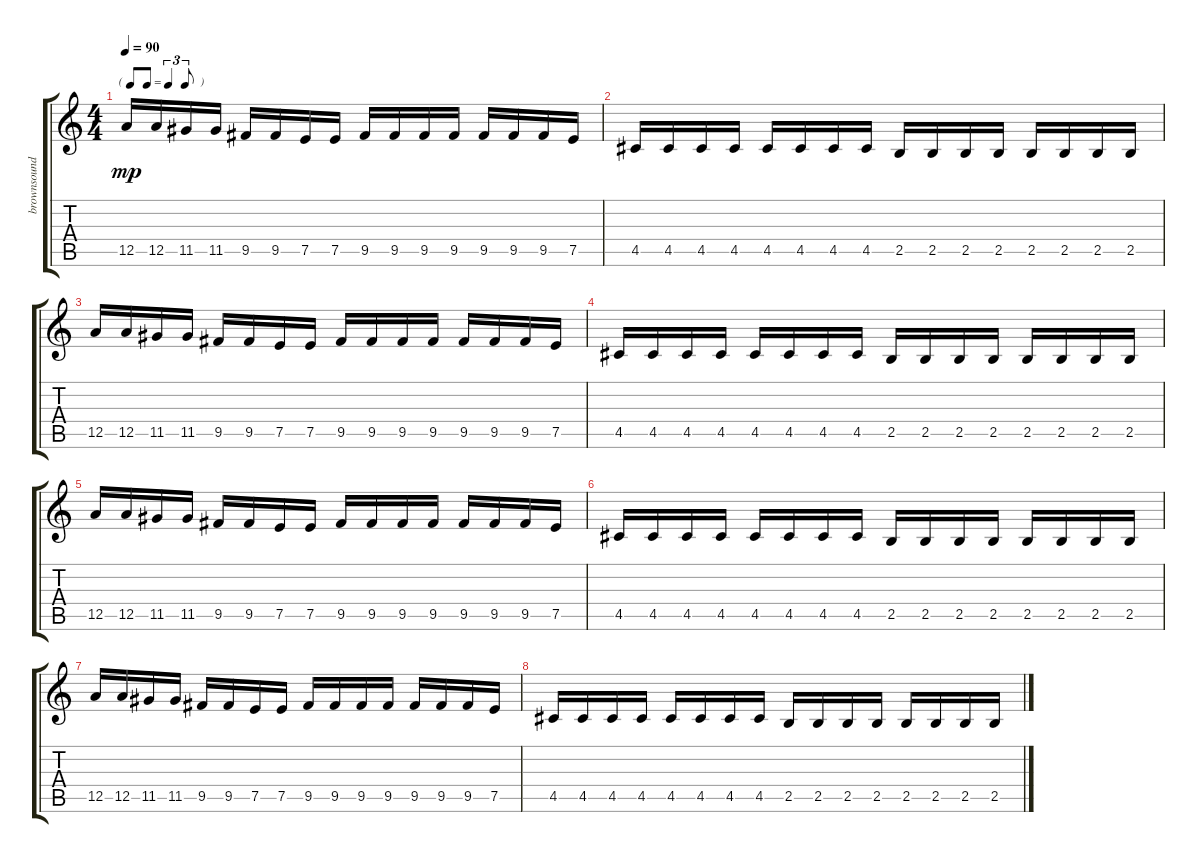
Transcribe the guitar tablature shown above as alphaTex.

\track ("brownsound" "brownsound") {instrument distortionguitar}
\staff {score tabs}
\tuning (E4 B3 G3 D3 A2 D2) {hide}
\ts (4 4)
\tf triplet8th
\tempo 90
\clef g2
\ks c
12.5.16{dy mp} 12.5.16 11.5.16 11.5.16 9.5.16 9.5.16 7.5.16 7.5.16 9.5.16 9.5.16 9.5.16 9.5.16 9.5.16 9.5.16 9.5.16 7.5.16 |
4.5.16 4.5.16 4.5.16 4.5.16 4.5.16 4.5.16 4.5.16 4.5.16 2.5.16 2.5.16 2.5.16 2.5.16 2.5.16 2.5.16 2.5.16 2.5.16 |
12.5.16 12.5.16 11.5.16 11.5.16 9.5.16 9.5.16 7.5.16 7.5.16 9.5.16 9.5.16 9.5.16 9.5.16 9.5.16 9.5.16 9.5.16 7.5.16 |
4.5.16 4.5.16 4.5.16 4.5.16 4.5.16 4.5.16 4.5.16 4.5.16 2.5.16 2.5.16 2.5.16 2.5.16 2.5.16 2.5.16 2.5.16 2.5.16 |
12.5.16 12.5.16 11.5.16 11.5.16 9.5.16 9.5.16 7.5.16 7.5.16 9.5.16 9.5.16 9.5.16 9.5.16 9.5.16 9.5.16 9.5.16 7.5.16 |
4.5.16 4.5.16 4.5.16 4.5.16 4.5.16 4.5.16 4.5.16 4.5.16 2.5.16 2.5.16 2.5.16 2.5.16 2.5.16 2.5.16 2.5.16 2.5.16 |
12.5.16 12.5.16 11.5.16 11.5.16 9.5.16 9.5.16 7.5.16 7.5.16 9.5.16 9.5.16 9.5.16 9.5.16 9.5.16 9.5.16 9.5.16 7.5.16 |
4.5.16 4.5.16 4.5.16 4.5.16 4.5.16 4.5.16 4.5.16 4.5.16 2.5.16 2.5.16 2.5.16 2.5.16 2.5.16 2.5.16 2.5.16 2.5.16
